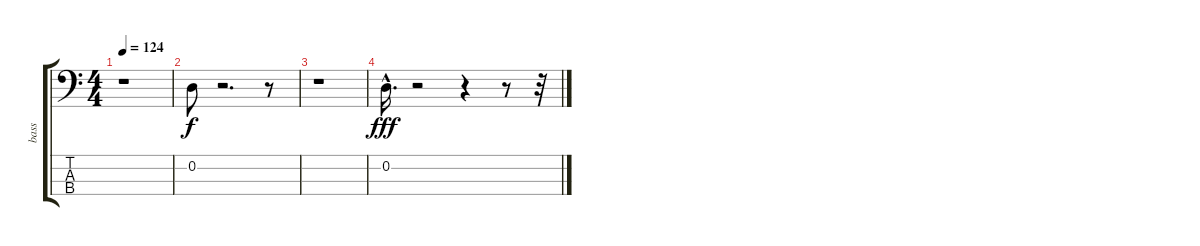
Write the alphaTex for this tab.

\track ("bass" "bass") {instrument fretlessbass}
\staff {score tabs}
\tuning (G2 D2 A1 E1) {hide}
\ts (4 4)
\tempo 124
\clef f4
\ks c
r.1{dy f} |
0.2.8 r.2{d} r.8 |
r.1 |
0.2{hac}.16{d dy fff} r.2 r.4 r.8 r.32
